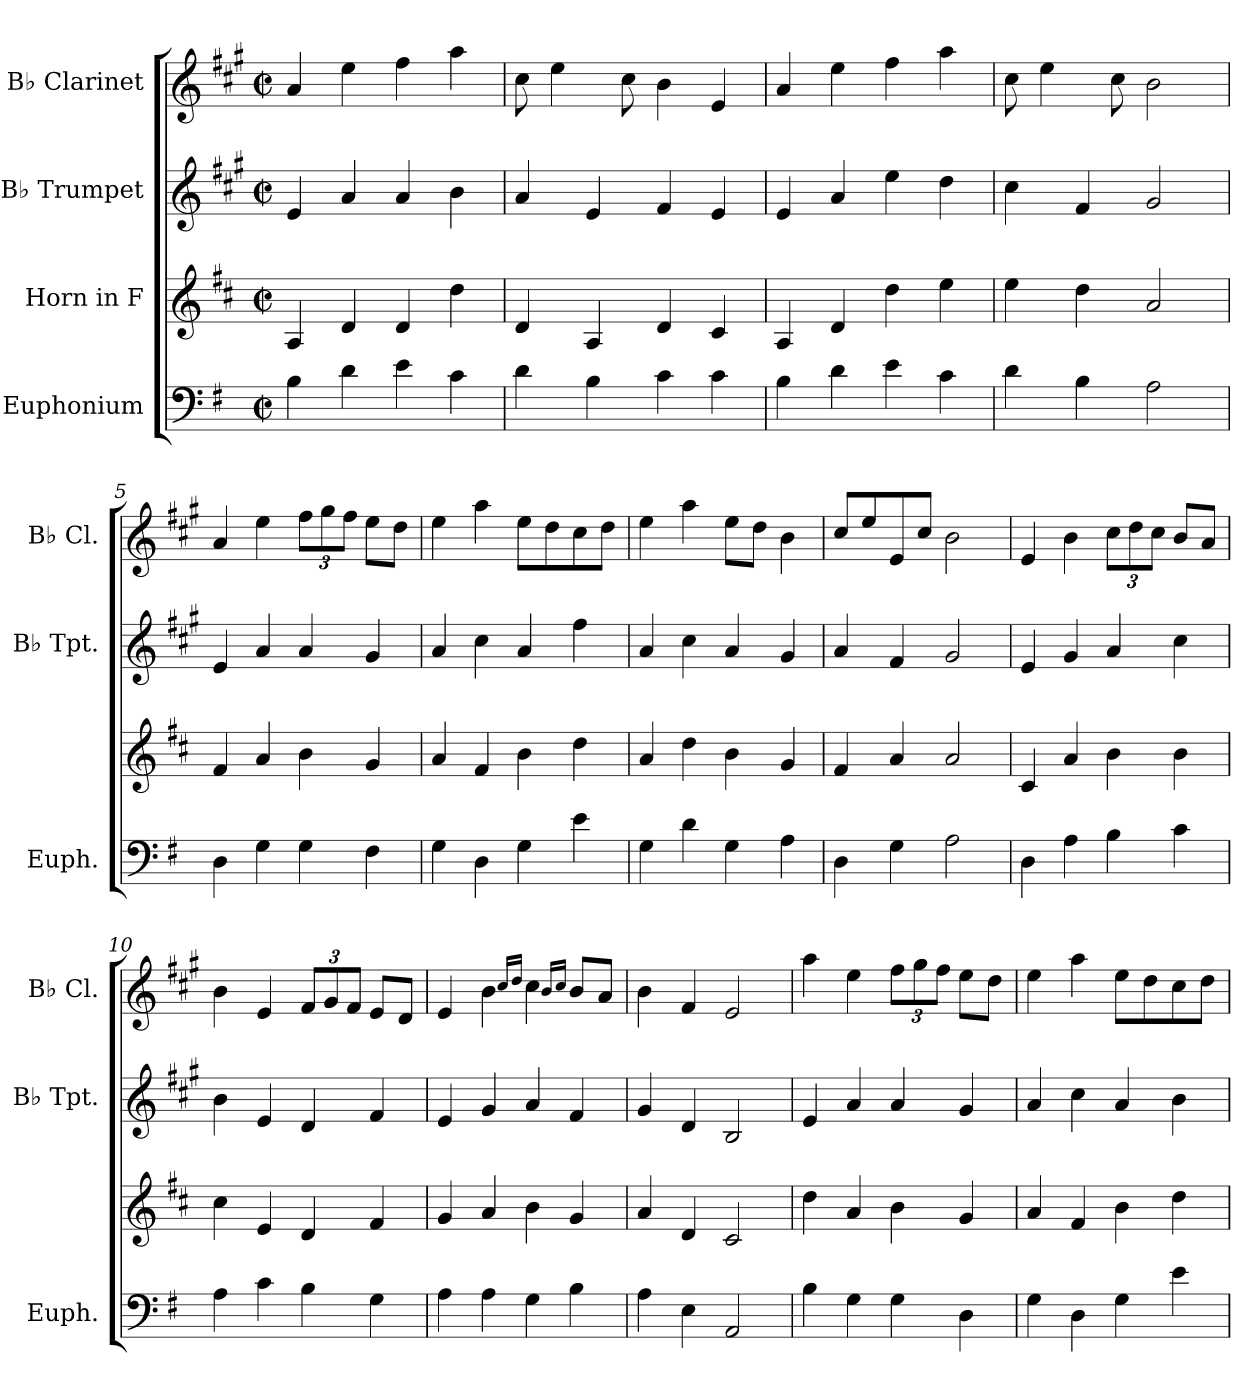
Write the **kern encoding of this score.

**kern	**kern	**kern	**kern
*part4	*part3	*part2	*part1
*staff4	*staff3	*staff2	*staff1
*I"Euphonium	*I"Horn in F	*I"B♭ Trumpet	*I"B♭ Clarinet
*I'Euph.	*	*I'B♭ Tpt.	*I'B♭ Cl.
*clefF4	*clefG2	*clefG2	*clefG2
*	*ITrd4c7	*ITrd1c2	*ITrd1c2
*k[f#]	*k[f#]	*k[f#]	*k[f#]
*M2/2	*M2/2	*M2/2	*M2/2
*met(c|)	*met(c|)	*met(c|)	*met(c|)
*MM180	*MM180	*MM180	*MM180
=1	=1	=1	=1
4B\	4D/	4d/	4g/
4d\	4G/	4g/	4dd\
4e\	4G/	4g/	4ee\
4c\	4g\	4a\	4gg\
=2	=2	=2	=2
4d\	4G/	4g/	8b\
.	.	.	4dd\
4B\	4D/	4d/	.
.	.	.	8b\
4c\	4G/	4e/	4a\
4c\	4F#/	4d/	4d/
=3	=3	=3	=3
4B\	4D/	4d/	4g/
4d\	4G/	4g/	4dd\
4e\	4g\	4dd\	4ee\
4c\	4a\	4cc\	4gg\
=4	=4	=4	=4
4d\	4a\	4b\	8b\
.	.	.	4dd\
4B\	4g\	4e/	.
.	.	.	8b\
2A\	2d/	2f#/	2a\
=5	=5	=5	=5
4D\	4B/	4d/	4g/
4G\	4d/	4g/	4dd\
*	*	*	*Xbrackettup
4G\	4e\	4g/	12ee\L
.	.	.	12ff#\
.	.	.	12ee\J
4F#\	4c/	4f#/	8dd\L
.	.	.	8cc\J
=6	=6	=6	=6
4G\	4d/	4g/	4dd\
4D\	4B/	4b\	4gg\
4G\	4e\	4g/	8dd\L
.	.	.	8cc\
4e\	4g\	4ee\	8b\
.	.	.	8cc\J
!!LO:LB:g=z
=7	=7	=7	=7
4G\	4d/	4g/	4dd\
4d\	4g\	4b\	4gg\
4G\	4e\	4g/	8dd\L
.	.	.	8cc\J
4A\	4c/	4f#/	4a\
=8	=8	=8	=8
4D\	4B/	4g/	8b/L
.	.	.	8dd/
4G\	4d/	4e/	8d/
.	.	.	8b/J
2A\	2d/	2f#/	2a\
=9	=9	=9	=9
4D\	4F#/	4d/	4d/
4A\	4d/	4f#/	4a\
4B\	4e\	4g/	12b\L
.	.	.	12cc\
.	.	.	12b\J
4c\	4e\	4b\	8a/L
.	.	.	8g/J
=10	=10	=10	=10
4A\	4f#\	4a\	4a\
4c\	4A/	4d/	4d/
4B\	4G/	4c/	12e/L
.	.	.	12f#/
.	.	.	12e/J
4G\	4B/	4e/	8d/L
.	.	.	8c/J
=11	=11	=11	=11
4A\	4c/	4d/	4d/
4A\	4d/	4f#/	4a\
.	.	.	16qb/LL
.	.	.	16qcc/JJ
4G\	4e\	4g/	4b\
.	.	.	16qa/LL
.	.	.	16qb/JJ
4B\	4c/	4e/	8a/L
.	.	.	8g/J
=12	=12	=12	=12
4A\	4d/	4f#/	4a\
4E\	4G/	4c/	4e/
2AA/	2F#/	2A/	2d/
!!LO:PB:g=z
=13	=13	=13	=13
4B\	4g\	4d/	4gg\
4G\	4d/	4g/	4dd\
4G\	4e\	4g/	12ee\L
.	.	.	12ff#\
.	.	.	12ee\J
4D\	4c/	4f#/	8dd\L
.	.	.	8cc\J
=14	=14	=14	=14
4G\	4d/	4g/	4dd\
4D\	4B/	4b\	4gg\
4G\	4e\	4g/	8dd\L
.	.	.	8cc\
4e\	4g\	4a\	8b\
.	.	.	8cc\J
=	=	=	=
*-	*-	*-	*-
